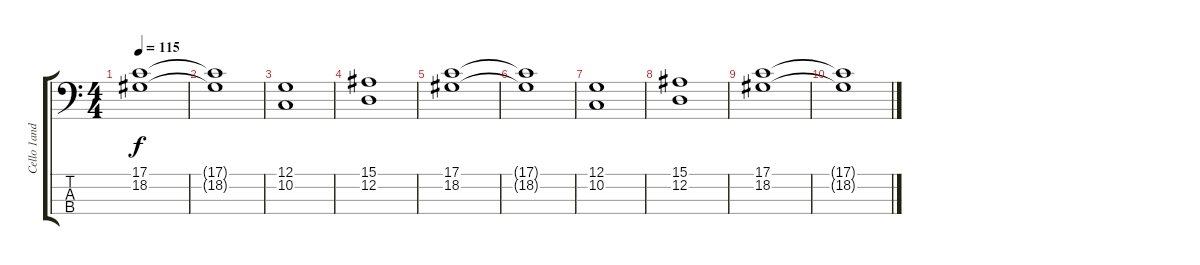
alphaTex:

\track ("Cello 1and 2" "Cello 1and") {instrument cello}
\staff {score tabs}
\tuning (G2 D2 A1 E1) {hide}
\ts (4 4)
\tempo 115
\clef f4
\ks c
(17.1 18.2).1{dy f} |
(17.1{t} 18.2{t}).1 |
(12.1 10.2).1 |
(15.1 12.2).1 |
(17.1 18.2).1 |
(17.1{t} 18.2{t}).1 |
(12.1 10.2).1 |
(15.1 12.2).1 |
(17.1 18.2).1 |
(17.1{t} 18.2{t}).1
